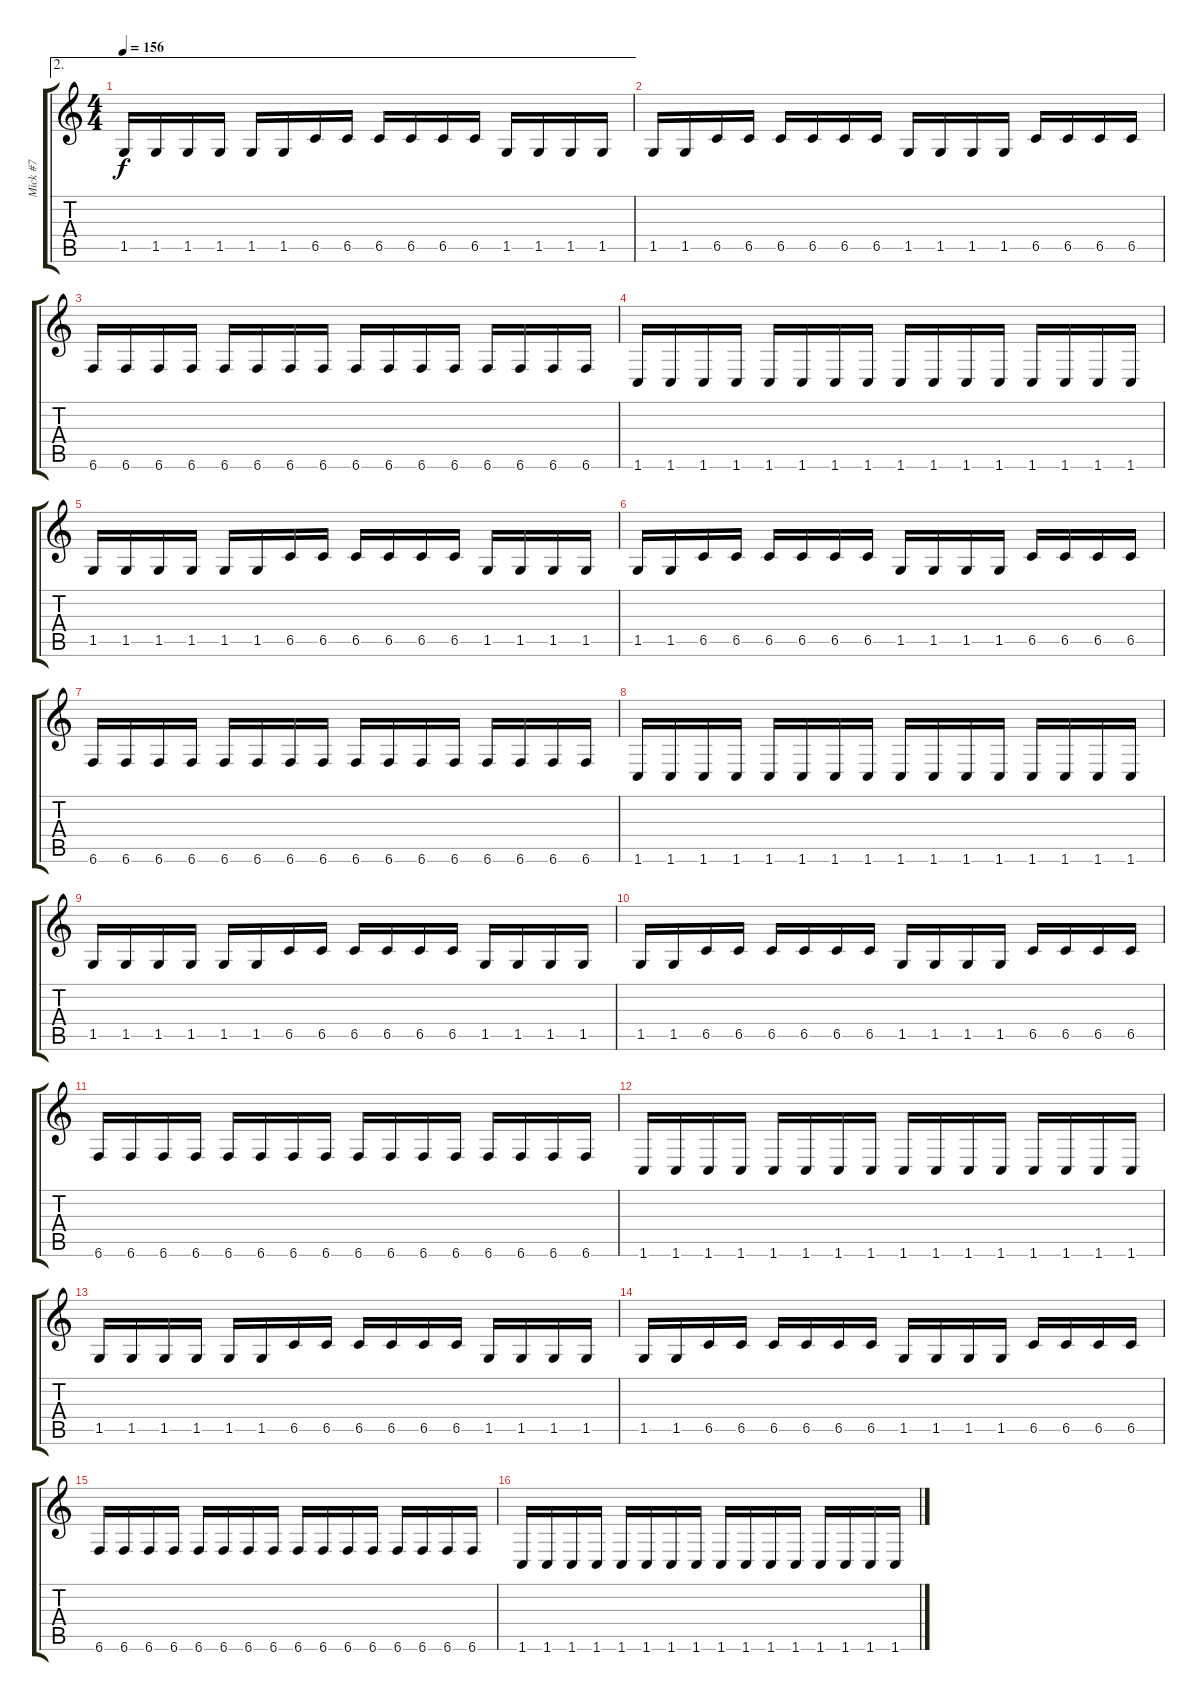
\track ("Mick #7" "Mick #7") {instrument distortionguitar}
\staff {score tabs}
\tuning (Db4 Ab3 E3 B2 Gb2 B1) {hide}
\ae 2
\ts (4 4)
\tempo 156
\clef g2
\ks c
1.5.16{dy f} 1.5.16 1.5.16 1.5.16 1.5.16 1.5.16 6.5.16 6.5.16 6.5.16 6.5.16 6.5.16 6.5.16 1.5.16 1.5.16 1.5.16 1.5.16 |
1.5.16 1.5.16 6.5.16 6.5.16 6.5.16 6.5.16 6.5.16 6.5.16 1.5.16 1.5.16 1.5.16 1.5.16 6.5.16 6.5.16 6.5.16 6.5.16 |
6.6.16 6.6.16 6.6.16 6.6.16 6.6.16 6.6.16 6.6.16 6.6.16 6.6.16 6.6.16 6.6.16 6.6.16 6.6.16 6.6.16 6.6.16 6.6.16 |
1.6.16 1.6.16 1.6.16 1.6.16 1.6.16 1.6.16 1.6.16 1.6.16 1.6.16 1.6.16 1.6.16 1.6.16 1.6.16 1.6.16 1.6.16 1.6.16 |
1.5.16 1.5.16 1.5.16 1.5.16 1.5.16 1.5.16 6.5.16 6.5.16 6.5.16 6.5.16 6.5.16 6.5.16 1.5.16 1.5.16 1.5.16 1.5.16 |
1.5.16 1.5.16 6.5.16 6.5.16 6.5.16 6.5.16 6.5.16 6.5.16 1.5.16 1.5.16 1.5.16 1.5.16 6.5.16 6.5.16 6.5.16 6.5.16 |
6.6.16 6.6.16 6.6.16 6.6.16 6.6.16 6.6.16 6.6.16 6.6.16 6.6.16 6.6.16 6.6.16 6.6.16 6.6.16 6.6.16 6.6.16 6.6.16 |
1.6.16 1.6.16 1.6.16 1.6.16 1.6.16 1.6.16 1.6.16 1.6.16 1.6.16 1.6.16 1.6.16 1.6.16 1.6.16 1.6.16 1.6.16 1.6.16 |
1.5.16 1.5.16 1.5.16 1.5.16 1.5.16 1.5.16 6.5.16 6.5.16 6.5.16 6.5.16 6.5.16 6.5.16 1.5.16 1.5.16 1.5.16 1.5.16 |
1.5.16 1.5.16 6.5.16 6.5.16 6.5.16 6.5.16 6.5.16 6.5.16 1.5.16 1.5.16 1.5.16 1.5.16 6.5.16 6.5.16 6.5.16 6.5.16 |
6.6.16 6.6.16 6.6.16 6.6.16 6.6.16 6.6.16 6.6.16 6.6.16 6.6.16 6.6.16 6.6.16 6.6.16 6.6.16 6.6.16 6.6.16 6.6.16 |
1.6.16 1.6.16 1.6.16 1.6.16 1.6.16 1.6.16 1.6.16 1.6.16 1.6.16 1.6.16 1.6.16 1.6.16 1.6.16 1.6.16 1.6.16 1.6.16 |
1.5.16 1.5.16 1.5.16 1.5.16 1.5.16 1.5.16 6.5.16 6.5.16 6.5.16 6.5.16 6.5.16 6.5.16 1.5.16 1.5.16 1.5.16 1.5.16 |
1.5.16 1.5.16 6.5.16 6.5.16 6.5.16 6.5.16 6.5.16 6.5.16 1.5.16 1.5.16 1.5.16 1.5.16 6.5.16 6.5.16 6.5.16 6.5.16 |
6.6.16 6.6.16 6.6.16 6.6.16 6.6.16 6.6.16 6.6.16 6.6.16 6.6.16 6.6.16 6.6.16 6.6.16 6.6.16 6.6.16 6.6.16 6.6.16 |
1.6.16 1.6.16 1.6.16 1.6.16 1.6.16 1.6.16 1.6.16 1.6.16 1.6.16 1.6.16 1.6.16 1.6.16 1.6.16 1.6.16 1.6.16 1.6.16
